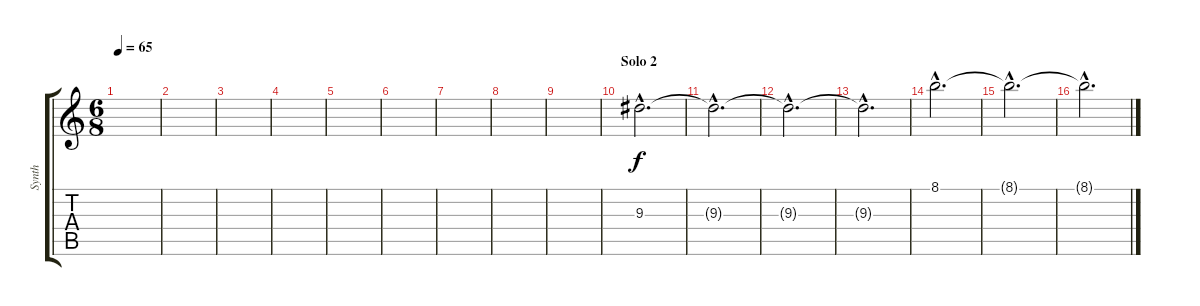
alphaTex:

\track ("Synth" "Synth") {instrument electricguitarjazz}
\staff {score tabs}
\tuning (Eb4 Bb3 Gb3 Db3 Ab2 Eb2) {hide}
\ts (6 8)
\tempo 65
\clef g2
\ks c
|
|
|
|
|
|
|
|
|
\section ("" "Solo 2")
9.3{hac}.2{d} |
9.3{hac t}.2{d} |
9.3{hac t}.2{d} |
9.3{hac t}.2{d} |
8.1{hac}.2{d} |
8.1{hac t}.2{d} |
8.1{hac t}.2{d}
